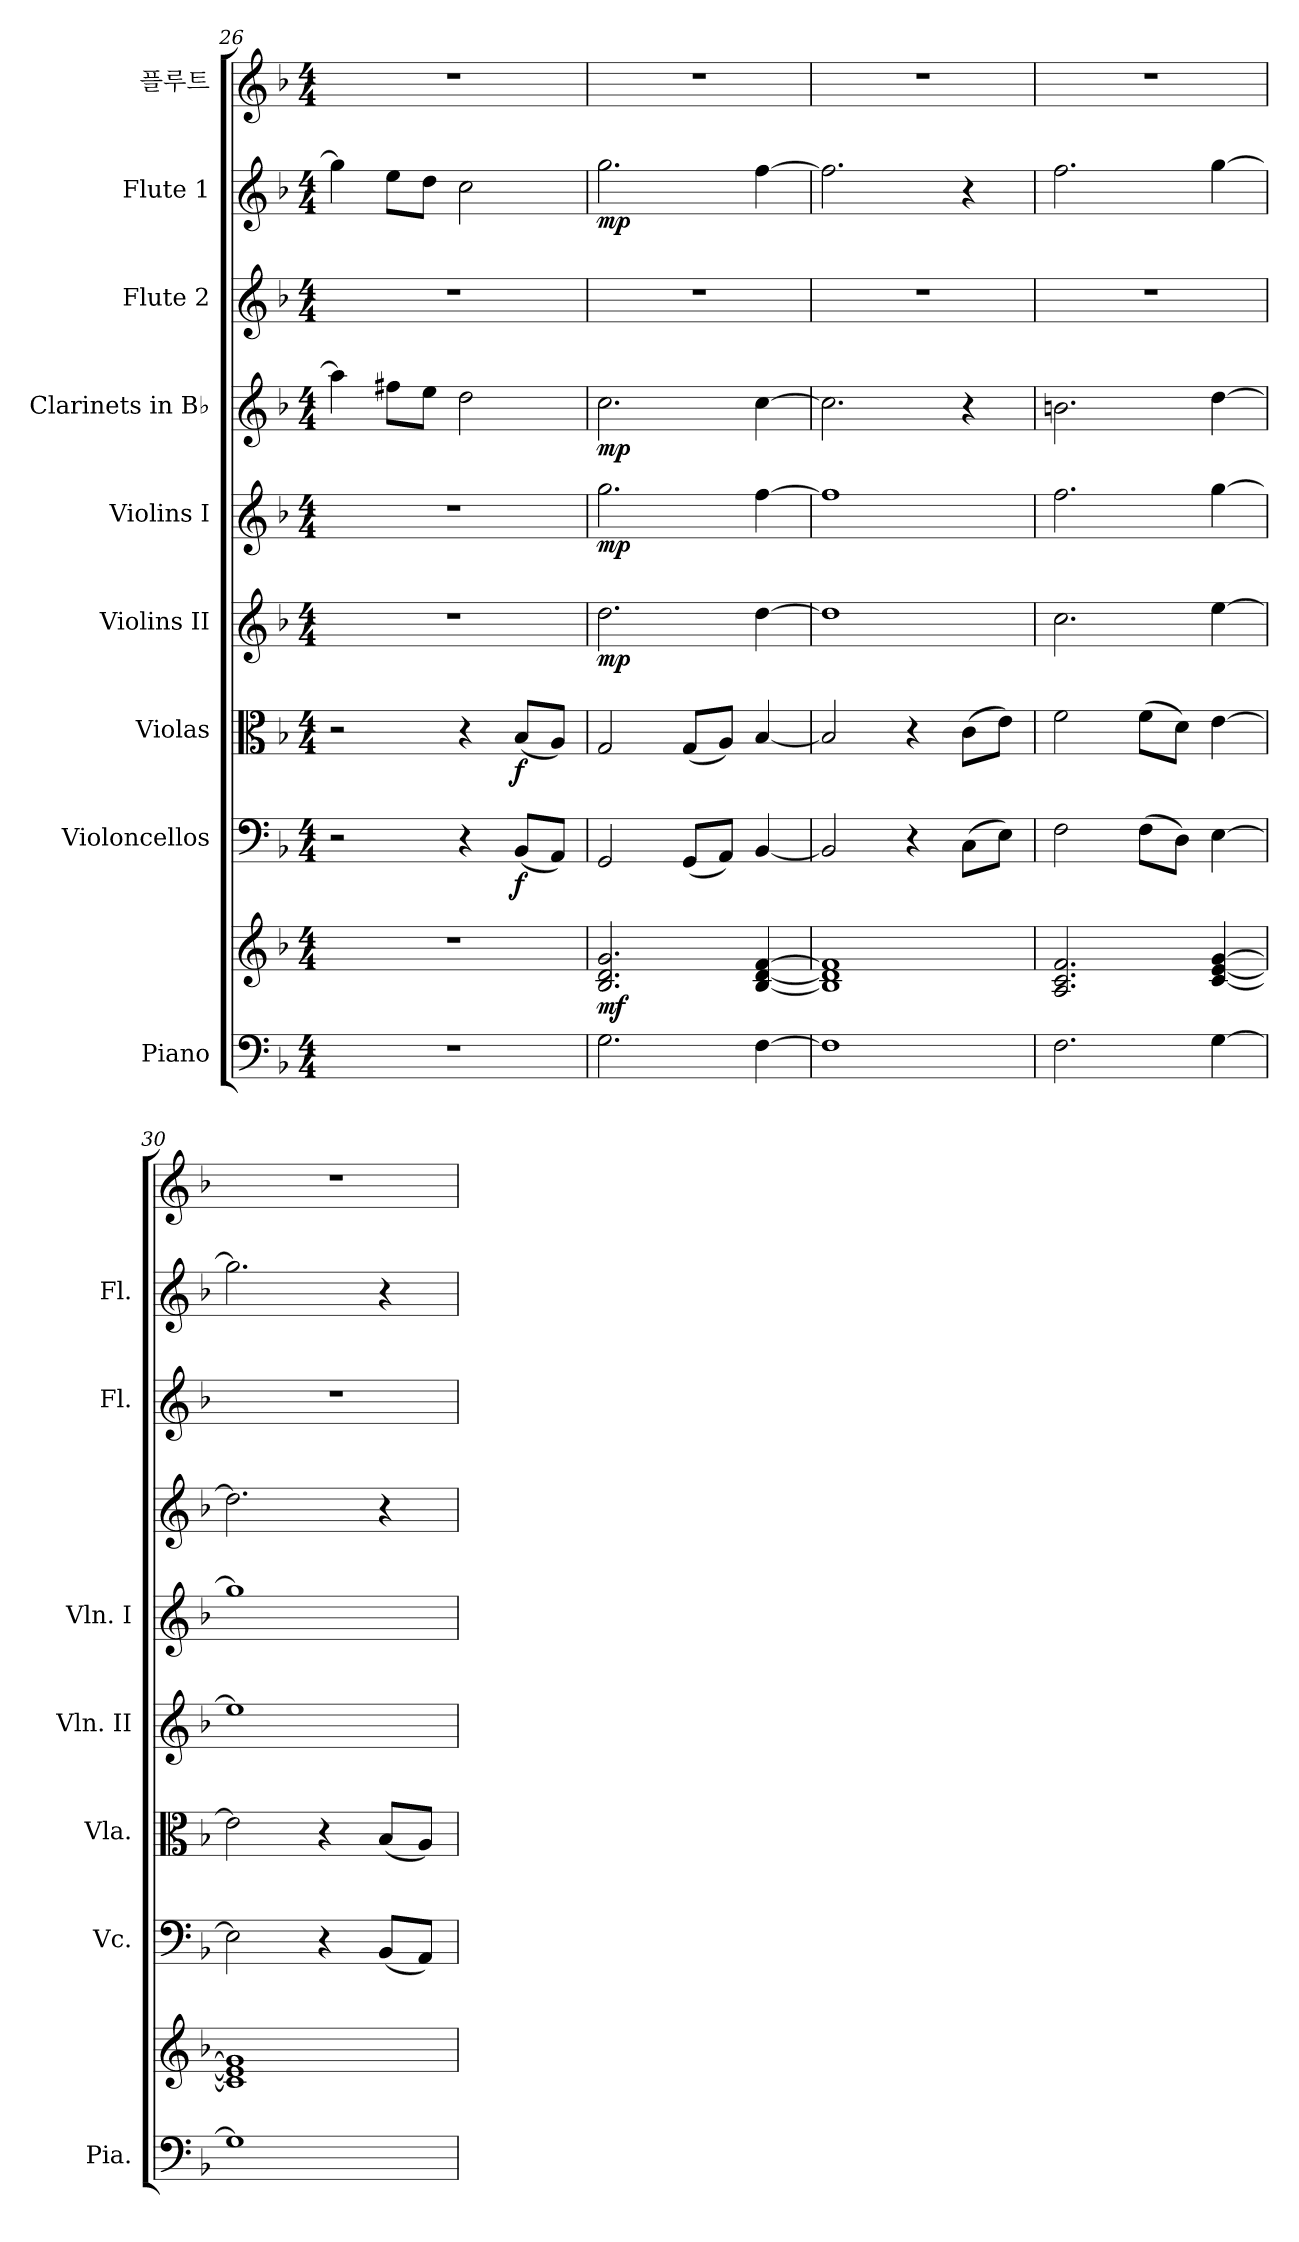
**kern	**kern	**dynam	**kern	**dynam	**kern	**dynam	**kern	**dynam	**kern	**dynam	**kern	**dynam	**kern	**kern	**dynam	**kern
*part9	*part9	*part9	*part8	*part8	*part7	*part7	*part6	*part6	*part5	*part5	*part4	*part4	*part3	*part2	*part2	*part1
*staff10	*staff9	*staff9/10	*staff8	*staff8	*staff7	*staff7	*staff6	*staff6	*staff5	*staff5	*staff4	*staff4	*staff3	*staff2	*staff2	*staff1
*I"Piano	*	*	*I"Violoncellos	*	*I"Violas	*	*I"Violins II	*	*I"Violins I	*	*I"Clarinets in B♭	*	*I"Flute 2	*I"Flute 1	*	*I"플루트
*I'Pia.	*	*	*I'Vc.	*	*I'Vla.	*	*I'Vln. II	*	*I'Vln. I	*	*	*	*I'Fl.	*I'Fl.	*	*
!!LO:PB:g=z
*clefF4	*clefG2	*	*clefF4	*	*clefC3	*	*clefG2	*	*clefG2	*	*clefG2	*	*clefG2	*clefG2	*	*clefG2
*	*	*	*	*	*	*	*	*	*	*	*ITrd1c2	*	*	*	*	*
*k[b-]	*k[b-]	*	*k[b-]	*	*k[b-]	*	*k[b-]	*	*k[b-]	*	*k[b-e-a-]	*	*k[b-]	*k[b-]	*	*k[b-]
*M4/4	*M4/4	*	*M4/4	*	*M4/4	*	*M4/4	*	*M4/4	*	*M4/4	*	*M4/4	*M4/4	*	*M4/4
=26	=26	=26	=26	=26	=26	=26	=26	=26	=26	=26	=26	=26	=26	=26	=26	=26
1r	1r	.	2r	.	2r	.	1r	.	1r	.	4gg\]	.	1r	4gg\]	.	1r
.	.	.	.	.	.	.	.	.	.	.	8een\L	.	.	8ee\L	.	.
.	.	.	.	.	.	.	.	.	.	.	8dd\J	.	.	8dd\J	.	.
.	.	.	4r	.	4r	.	.	.	.	.	2cc\	.	.	2cc\	.	.
!	!	!	!	!LO:DY:b	!	!LO:DY:b	!	!	!	!	!	!	!	!	!	!
.	.	.	(<8BB-/L	f	(<8B-/L	f	.	.	.	.	.	.	.	.	.	.
.	.	.	8AA/J)	.	8A/J)	.	.	.	.	.	.	.	.	.	.	.
=27	=27	=27	=27	=27	=27	=27	=27	=27	=27	=27	=27	=27	=27	=27	=27	=27
!	!	!LO:DY:b	!	!	!	!	!	!LO:DY:b	!	!LO:DY:b	!	!LO:DY:b	!	!	!LO:DY:b	!
2.G\	2.B-/ 2.d/ 2.g/	mf	2GG/	.	2G/	.	2.dd\	mp	2.gg\	mp	2.b-\	mp	1r	2.gg\	mp	1r
.	.	.	(<8GG/L	.	(<8G/L	.	.	.	.	.	.	.	.	.	.	.
.	.	.	8AA/J)	.	8A/J)	.	.	.	.	.	.	.	.	.	.	.
[4F\	[4B-/ [4d/ [4f/	.	[4BB-/	.	[4B-/	.	[4dd\	.	[4ff\	.	[4b-\	.	.	[4ff\	.	.
=28	=28	=28	=28	=28	=28	=28	=28	=28	=28	=28	=28	=28	=28	=28	=28	=28
1F]	1B-] 1d] 1f]	.	2BB-/]	.	2B-/]	.	1dd]	.	1ff]	.	2.b-\]	.	1r	2.ff\]	.	1r
.	.	.	4r	.	4r	.	.	.	.	.	.	.	.	.	.	.
.	.	.	(>8C\L	.	(>8c\L	.	.	.	.	.	4r	.	.	4r	.	.
.	.	.	8E\J)	.	8e\J)	.	.	.	.	.	.	.	.	.	.	.
=29	=29	=29	=29	=29	=29	=29	=29	=29	=29	=29	=29	=29	=29	=29	=29	=29
2.F\	2.A/ 2.c/ 2.f/	.	2F\	.	2f\	.	2.cc\	.	2.ff\	.	2.an\	.	1r	2.ff\	.	1r
.	.	.	(>8F\L	.	(>8f\L	.	.	.	.	.	.	.	.	.	.	.
.	.	.	8D\J)	.	8d\J)	.	.	.	.	.	.	.	.	.	.	.
[4G\	[4c/ [4e/ [4g/	.	[4E\	.	[4e\	.	[4ee\	.	[4gg\	.	[4cc\	.	.	[4gg\	.	.
=30	=30	=30	=30	=30	=30	=30	=30	=30	=30	=30	=30	=30	=30	=30	=30	=30
1G]	1c] 1e] 1g]	.	2E\]	.	2e\]	.	1ee]	.	1gg]	.	2.cc\]	.	1r	2.gg\]	.	1r
.	.	.	4r	.	4r	.	.	.	.	.	.	.	.	.	.	.
.	.	.	(<8BB-/L	.	(<8B-/L	.	.	.	.	.	4r	.	.	4r	.	.
.	.	.	8AA/J)	.	8A/J)	.	.	.	.	.	.	.	.	.	.	.
=	=	=	=	=	=	=	=	=	=	=	=	=	=	=	=	=
*-	*-	*-	*-	*-	*-	*-	*-	*-	*-	*-	*-	*-	*-	*-	*-	*-
